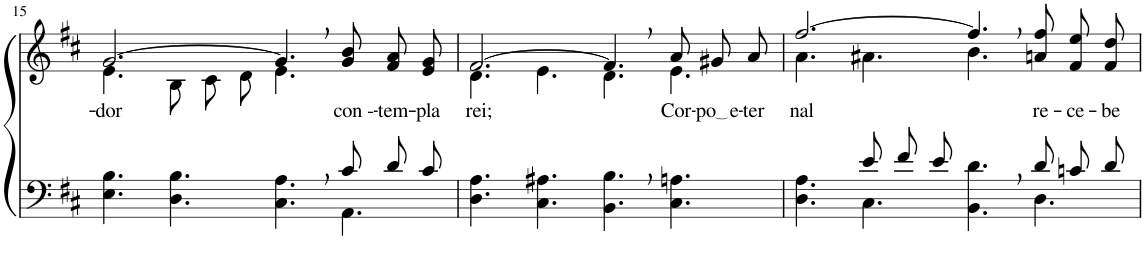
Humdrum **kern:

**kern	**kern	**text
*part2	*part1	*part1
*staff2	*staff1	*staff1
*I"Parte III e IV	*I"Parte I e II	*
!!LO:PB:g=z
*clefF4	*clefG2	*
*Trd1c2	*Trd1c2	*
*k[f#c#]	*k[f#c#]	*
*M12/8	*M12/8	*
=15	=15	=15
*^	*^	*
!	!	!	!	!LO:LY:b
2.ryy	4.E\ 4.B\	[2.g/	4.e\	-dor
.	4.D\ 4.B\	.	8B\L	.
.	.	.	8c#\	.
.	.	.	8d\J	.
4.ryy	4.C#\ 4.A\	4.g,/]	4.e\	.
!	!	!	!	!LO:LY:b
8c#/L	4.AA\	8g/ 8b/L	4.ryy	con --
!	!	!	!	!LO:LY:b
8d/	.	8f#/ 8a/	.	-tem-
!	!	!	!	!LO:LY:b
8c#/J	.	8e/ 8g/J	.	-pla-
*v	*v	*	*	*
=16	=16	=16	=16
!	!	!	!LO:LY:b
4.D\ 4.A\	[2.f#/	4.d\	rei;
4.C#\ 4.A#X\	.	4.e\	.
4.BB\, 4.B\,	4.f#,/]	4.d\	.
!	!	!	!LO:LY:b
4.C#\ 4.An\	8a/L	4.e\	Cor-
!	!	!	!LO:LY:b
.	8g#X/	.	po e
!	!	!	!LO:LY:b
.	8a/J	.	-ter-
=17	=17	=17	=17
*^	*	*	*
!	!	!	!	!LO:LY:b
4.ryy	4.D\ 4.A\	[2.ff#/	4.a\	-nal
8e/L	4.C#\	.	4.a#X\	.
8f#/	.	.	.	.
8e/J	.	.	.	.
4.ryy	4.BB\ 4.d\	4.ff#,/]	4.b\	.
!	!	!	!	!LO:LY:b
8d/L	4.D\	8an\ 8ff#\L	4.ryy	re-
!	!	!	!	!LO:LY:b
8cn/	.	8f#\ 8ee\	.	-ce-
!	!	!	!	!LO:LY:b
8d/J	.	8f#\ 8dd\J	.	-be-
*v	*v	*	*	*
*	*v	*v	*
=	=	=
*-	*-	*-
